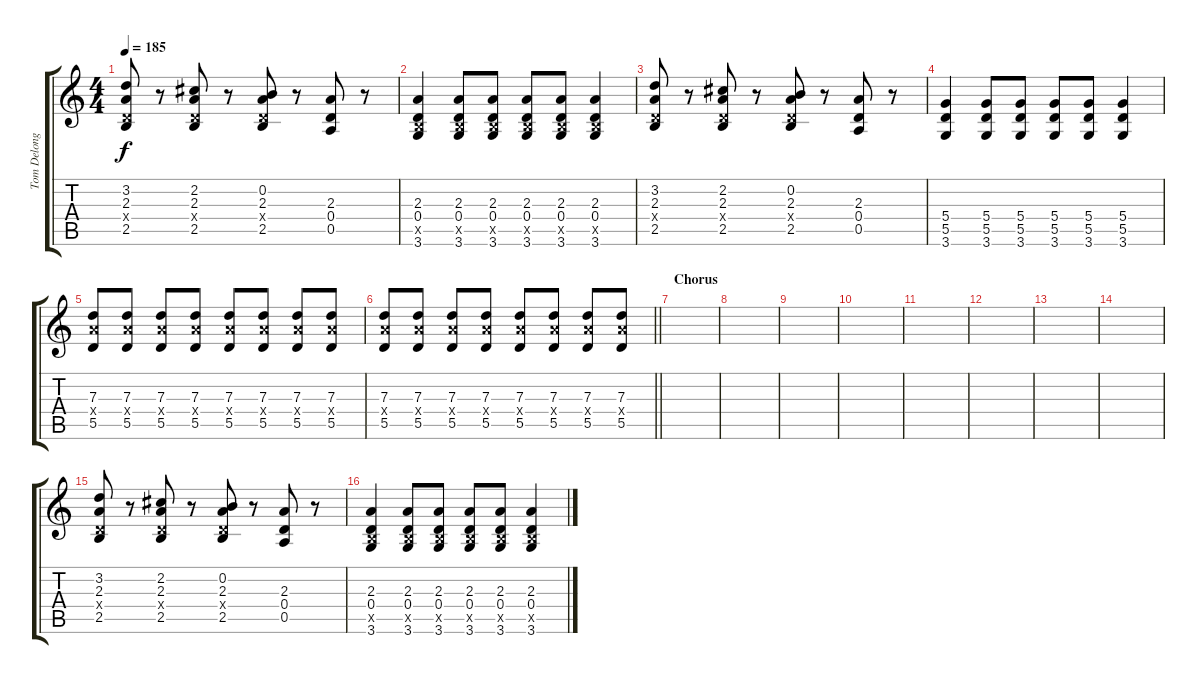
\track ("Tom Delonge - Guitar" "Tom Delong") {instrument distortionguitar}
\staff {score tabs}
\tuning (E4 B3 G3 D3 A2 E2) {hide}
\ts (4 4)
\tempo 185
\clef g2
\ks c
(3.2 2.3 0.4{x} 2.5).8{dy f volume 7 balance 8} r.8 (2.2 2.3 0.4{x} 2.5).8 r.8 (0.2 2.3 0.4{x} 2.5).8 r.8 (2.3 0.4 0.5).8 r.8 |
(2.3 0.4 2.5{x} 3.6).4 (2.3 0.4 2.5{x} 3.6).8 (2.3 0.4 2.5{x} 3.6).8 (2.3 0.4 2.5{x} 3.6).8 (2.3 0.4 2.5{x} 3.6).8 (2.3 0.4 2.5{x} 3.6).4 |
(3.2 2.3 0.4{x} 2.5).8 r.8 (2.2 2.3 0.4{x} 2.5).8 r.8 (0.2 2.3 0.4{x} 2.5).8 r.8 (2.3 0.4 0.5).8 r.8 |
(5.4 5.5 3.6).4 (5.4 5.5 3.6).8 (5.4 5.5 3.6).8 (5.4 5.5 3.6).8 (5.4 5.5 3.6).8 (5.4 5.5 3.6).4 |
(7.3 7.4{x} 5.5).8 (7.3 7.4{x} 5.5).8 (7.3 7.4{x} 5.5).8 (7.3 7.4{x} 5.5).8 (7.3 7.4{x} 5.5).8 (7.3 7.4{x} 5.5).8 (7.3 7.4{x} 5.5).8 (7.3 7.4{x} 5.5).8 |
\barLineRight lightlight
(7.3 7.4{x} 5.5).8 (7.3 7.4{x} 5.5).8 (7.3 7.4{x} 5.5).8 (7.3 7.4{x} 5.5).8 (7.3 7.4{x} 5.5).8 (7.3 7.4{x} 5.5).8 (7.3 7.4{x} 5.5).8 (7.3 7.4{x} 5.5).8 |
\section ("" "Chorus")
|
|
|
|
|
|
|
|
(3.2 2.3 0.4{x} 2.5).8{volume 9 balance 5} r.8 (2.2 2.3 0.4{x} 2.5).8 r.8 (0.2 2.3 0.4{x} 2.5).8 r.8 (2.3 0.4 0.5).8 r.8 |
(2.3 0.4 2.5{x} 3.6).4 (2.3 0.4 2.5{x} 3.6).8 (2.3 0.4 2.5{x} 3.6).8 (2.3 0.4 2.5{x} 3.6).8 (2.3 0.4 2.5{x} 3.6).8 (2.3 0.4 2.5{x} 3.6).4
